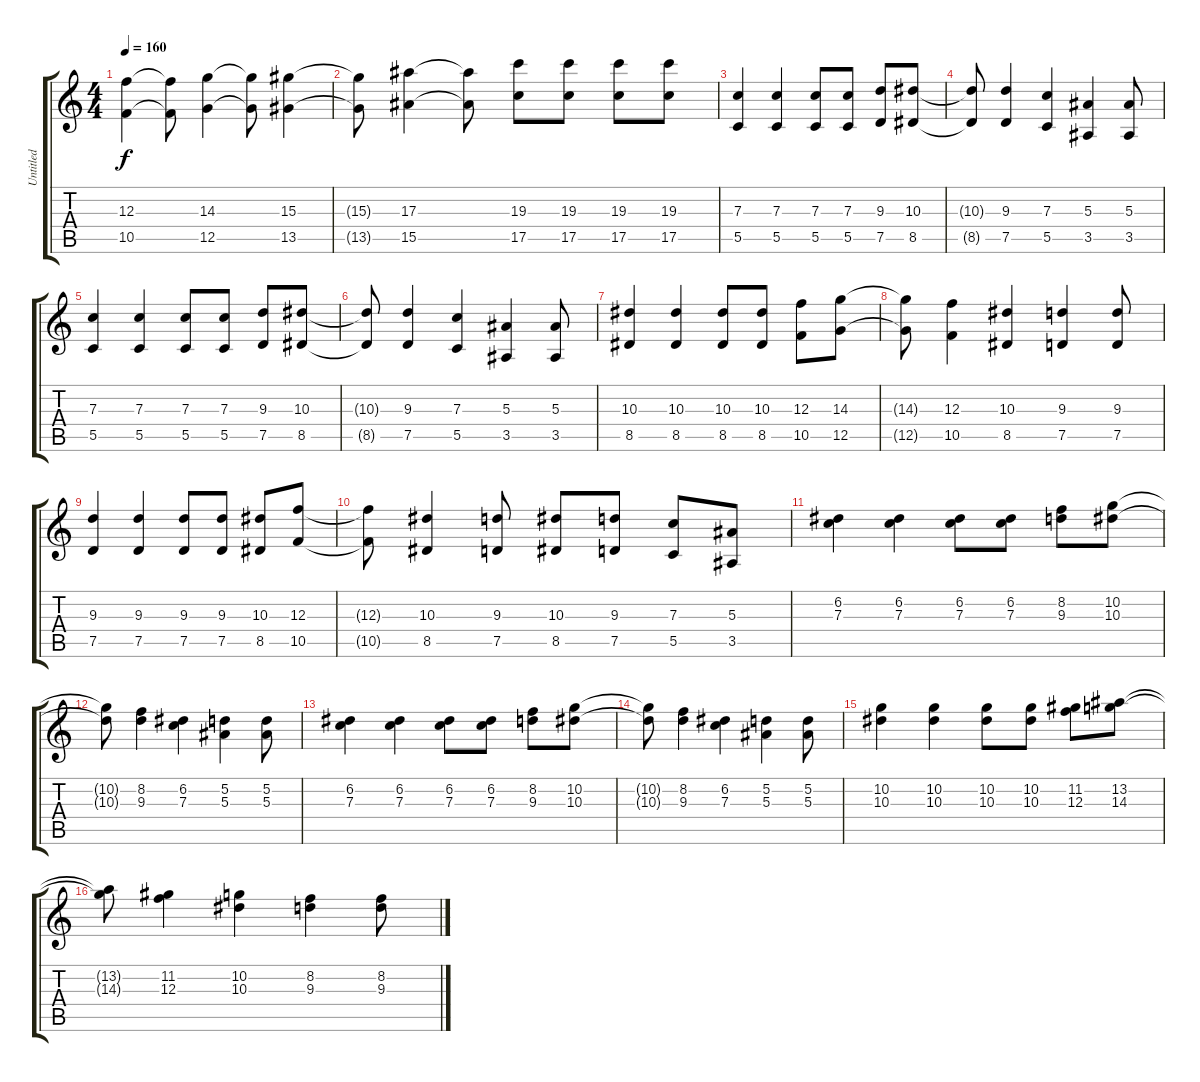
\track ("Untitled" "Untitled") {instrument distortionguitar}
\staff {score tabs}
\tuning (D4 A3 F3 C3 G2 C2) {hide}
\ts (4 4)
\tempo 160
\clef g2
\ks c
(12.3 10.5).4{dy f} (12.3{t} 10.5{t}).8 (14.3 12.5).4 (14.3{t} 12.5{t}).8 (15.3 13.5).4 |
(15.3{t} 13.5{t}).8 (17.3 15.5).4 (17.3{t} 15.5{t}).8 (19.3 17.5).8 (19.3 17.5).8 (19.3 17.5).8 (19.3 17.5).8 |
(7.3 5.5).4 (7.3 5.5).4 (7.3 5.5).8 (7.3 5.5).8 (9.3 7.5).8 (10.3 8.5).8 |
(10.3{t} 8.5{t}).8 (9.3 7.5).4 (7.3 5.5).4 (5.3 3.5).4 (5.3 3.5).8 |
(7.3 5.5).4 (7.3 5.5).4 (7.3 5.5).8 (7.3 5.5).8 (9.3 7.5).8 (10.3 8.5).8 |
(10.3{t} 8.5{t}).8 (9.3 7.5).4 (7.3 5.5).4 (5.3 3.5).4 (5.3 3.5).8 |
(10.3 8.5).4 (10.3 8.5).4 (10.3 8.5).8 (10.3 8.5).8 (12.3 10.5).8 (14.3 12.5).8 |
(14.3{t} 12.5{t}).8 (12.3 10.5).4 (10.3 8.5).4 (9.3 7.5).4 (9.3 7.5).8 |
(9.3 7.5).4 (9.3 7.5).4 (9.3 7.5).8 (9.3 7.5).8 (10.3 8.5).8 (12.3 10.5).8 |
(12.3{t} 10.5{t}).8 (10.3 8.5).4 (9.3 7.5).8 (10.3 8.5).8 (9.3 7.5).8 (7.3 5.5).8 (5.3 3.5).8 |
(6.2 7.3).4 (6.2 7.3).4 (6.2 7.3).8 (6.2 7.3).8 (8.2 9.3).8 (10.2 10.3).8 |
(10.2{t} 10.3{t}).8 (8.2 9.3).4 (6.2 7.3).4 (5.2 5.3).4 (5.2 5.3).8 |
(6.2 7.3).4 (6.2 7.3).4 (6.2 7.3).8 (6.2 7.3).8 (8.2 9.3).8 (10.2 10.3).8 |
(10.2{t} 10.3{t}).8 (8.2 9.3).4 (6.2 7.3).4 (5.2 5.3).4 (5.2 5.3).8 |
(10.2 10.3).4 (10.2 10.3).4 (10.2 10.3).8 (10.2 10.3).8 (11.2 12.3).8 (13.2 14.3).8 |
(13.2{t} 14.3{t}).8 (11.2 12.3).4 (10.2 10.3).4 (8.2 9.3).4 (8.2 9.3).8
